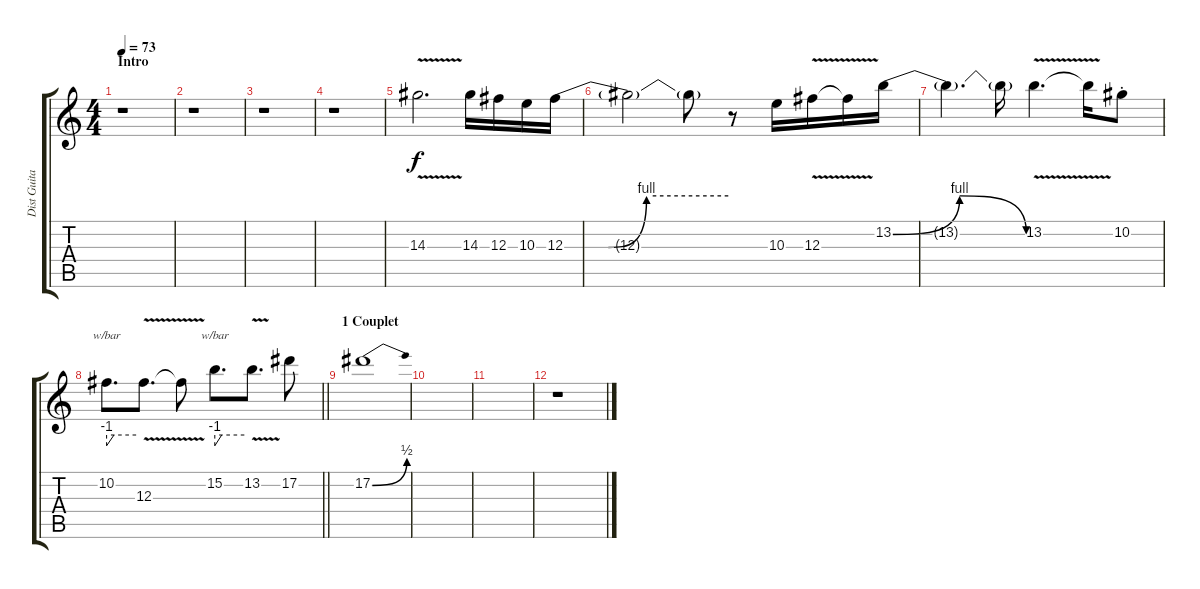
\track ("Dist Guitar" "Dist Guita") {instrument overdrivenguitar}
\staff {score tabs}
\tuning (Eb4 Bb3 Gb3 Db3 Ab2 Eb2) {hide}
\ts (4 4)
\section ("" "Intro")
\tempo 73
\clef g2
\ks c
r.1{dy f instrument overdrivenguitar} |
r.1 |
r.1 |
r.1 |
14.3{v}.2{d} 14.3.16 12.3.16 10.3.16 12.3{be (custom 0 0 16 0 30 4 60 4)}.16 |
12.3{t}.2 12.3{t}.8 r.8 10.3.16 12.3{v}.16 12.3{t}.16 13.2{be (bendrelease 0 0 20 4 45 4 60 0)}.16 |
13.2{t}.4{d} 13.2{t}.16 13.2{v}.4{d} 13.2{t}.16 10.2{st}.8 |
\barLineRight lightlight
10.2.8{d tbe (custom default 0 -4 15 0 60 0)} 12.3{v}.8{d} 12.3{t}.8 15.2.8{d tbe (custom default 0 -4 14 0 60 0)} 13.2{v}.8{d} 17.2.8 |
\section ("" "1 Couplet")
17.2{be (bend 0 0 60 2)}.1{volume 3} |
|
|
r.1{volume 16}
